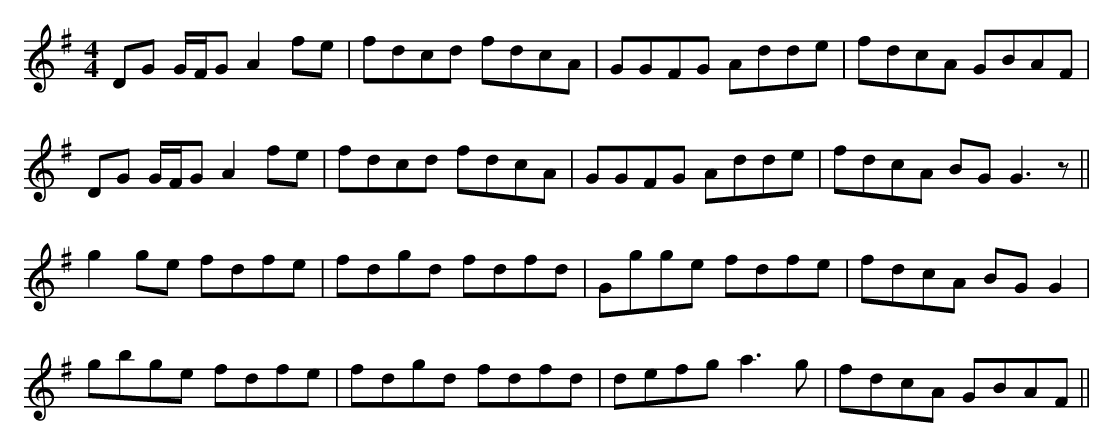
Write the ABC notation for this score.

X:1
M:4/4
K:G
DG G/F/G A2 fe|fdcd fdcA|GGFG Adde|fdcA GBAF|
DG G/F/G A2 fe|fdcd fdcA|GGFG Adde|fdcA BG G3 z||
g2 ge fdfe|fdgd fdfd|Ggge fdfe|fdcA BG G2|
gbge fdfe|fdgd fdfd|defg a3 g|fdcA GBAF||
